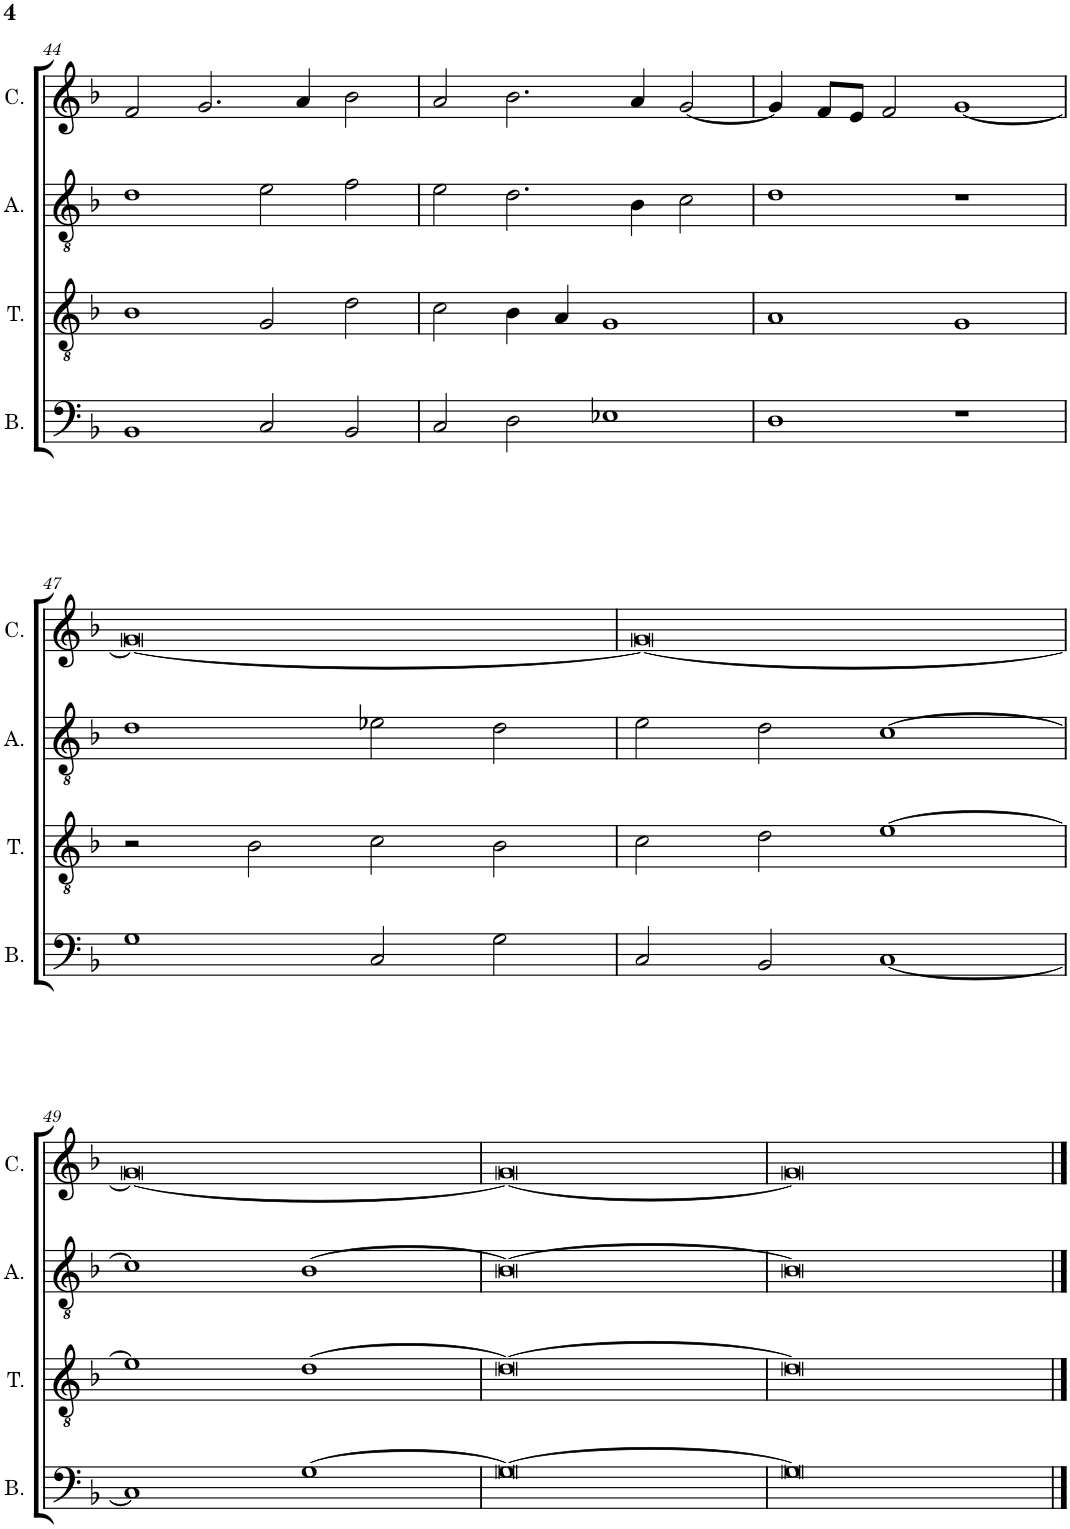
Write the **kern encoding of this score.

**kern	**kern	**kern	**kern
*part4	*part3	*part2	*part1
*staff4	*staff3	*staff2	*staff1
*I"Bassus	*I"Tenor	*I"Altus	*I"Cantus
*I'B.	*I'T.	*I'A.	*I'C.
!!LO:PB:g=z
*clefF4	*clefGv2	*clefGv2	*clefG2
*k[b-]	*k[b-]	*k[b-]	*k[b-]
*M2/1	*M2/1	*M2/1	*M2/1
=44	=44	=44	=44
1BB-	1B-	1d	2f/
.	.	.	2.g/
2C/	2G/	2e\	.
.	.	.	4a/
2BB-/	2d\	2f\	2b-\
=45	=45	=45	=45
2C/	2c\	2e\	2a/
2D\	4B-\	2.d\	2.b-\
.	4A/	.	.
1E-X	1G	.	.
.	.	4B-\	4a/
.	.	2c\	[2g/
=46	=46	=46	=46
1D	1A	1d	4g/]
.	.	.	8f/L
.	.	.	8e/J
.	.	.	2f/
1r	1G	1r	[1g
!!LO:LB:g=z
=47	=47	=47	=47
1G	2r	1d	0g_
.	2B-\	.	.
2C/	2c\	2e-X\	.
2G\	2B-\	2d\	.
=48	=48	=48	=48
2C/	2c\	2e\	0g_
2BB-/	2d\	2d\	.
[1C	[1e	[1c	.
!!LO:LB:g=z
=49	=49	=49	=49
1C]	1e]	1c]	0g_
[1G	[1d	[1B-	.
=50	=50	=50	=50
0G_	0d_	0B-_	0g_
=51	=51	=51	=51
0G]	0d]	0B-]	0g]
==	==	==	==
*-	*-	*-	*-
